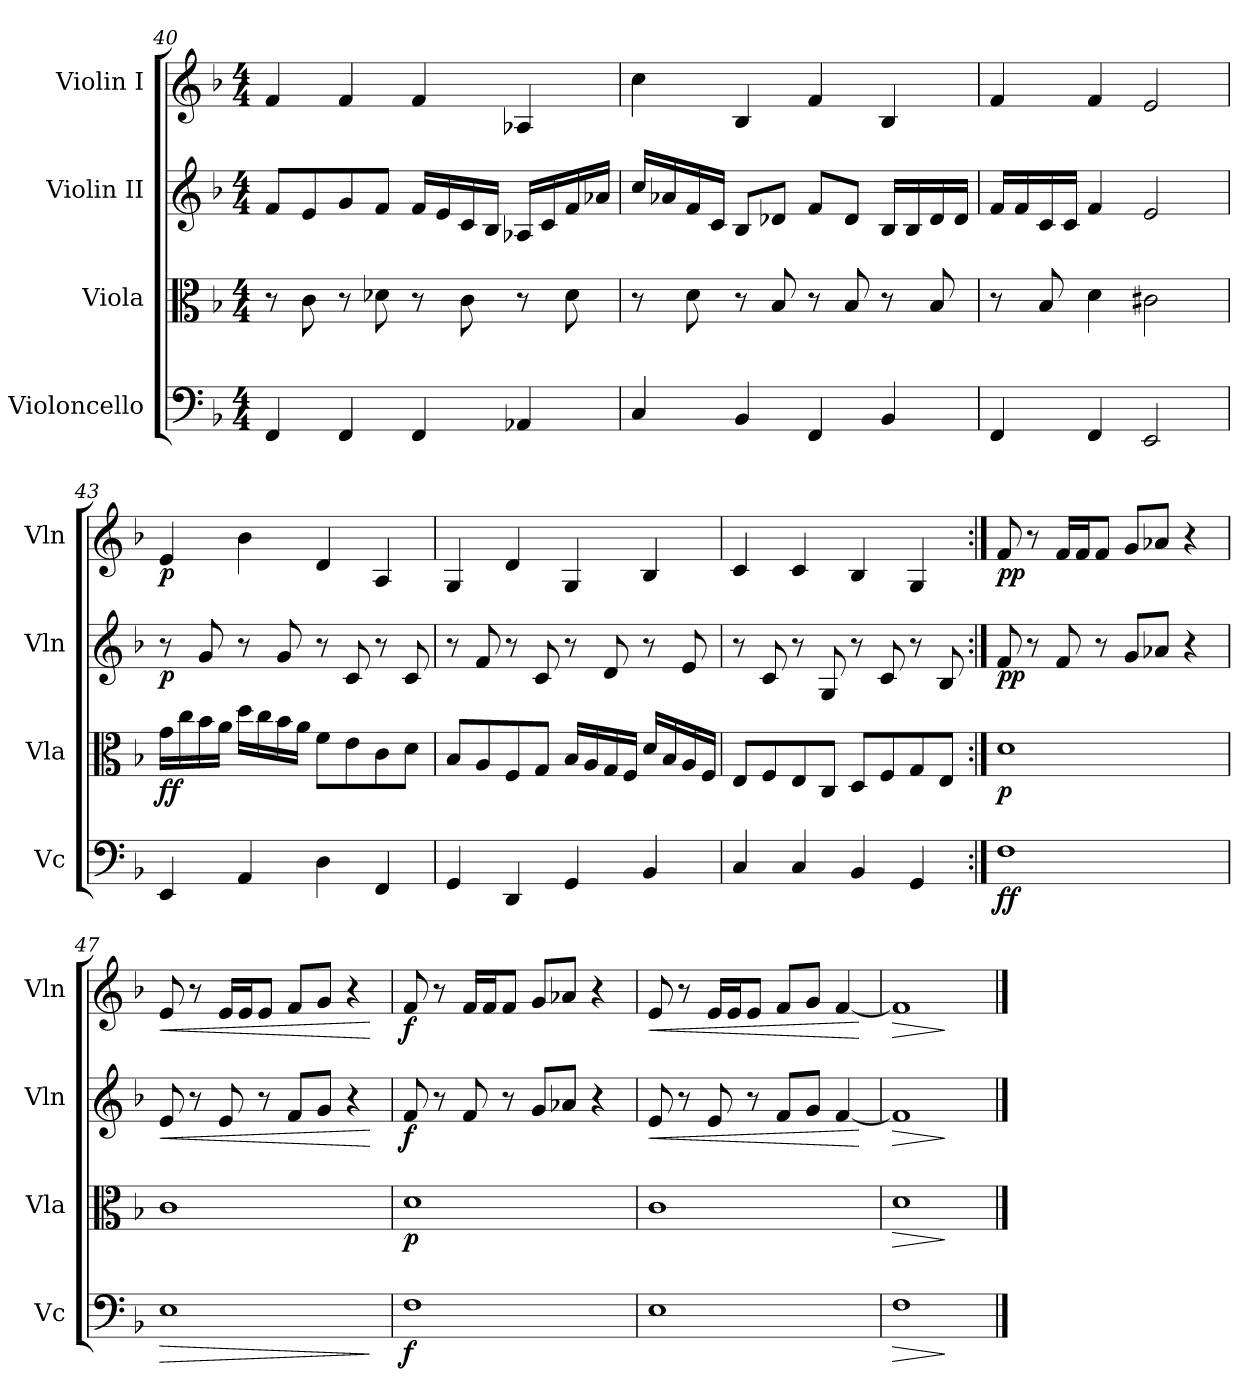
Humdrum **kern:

**kern	**dynam	**kern	**dynam	**kern	**dynam	**kern	**dynam
*part4	*part4	*part3	*part3	*part2	*part2	*part1	*part1
*staff4	*staff4	*staff3	*staff3	*staff2	*staff2	*staff1	*staff1
*I"Violoncello	*	*I"Viola	*	*I"Violin II	*	*I"Violin I	*
*I'Vc	*	*I'Vla	*	*I'Vln	*	*I'Vln	*
*clefF4	*	*clefC3	*	*clefG2	*	*clefG2	*
*k[b-]	*	*k[b-]	*	*k[b-]	*	*k[b-]	*
*M4/4	*	*M4/4	*	*M4/4	*	*M4/4	*
=40	=40	=40	=40	=40	=40	=40	=40
4FF/	.	8r	.	8f/L	.	4f/	.
.	.	8c\	.	8e/	.	.	.
4FF/	.	8r	.	8g/	.	4f/	.
.	.	8d-X\	.	8f/J	.	.	.
4FF/	.	8r	.	16f/LL	.	4f/	.
.	.	.	.	16e/	.	.	.
.	.	8c\	.	16c/	.	.	.
.	.	.	.	16B-/JJ	.	.	.
4AA-X/	.	8r	.	16A-X/LL	.	4A-X/	.
.	.	.	.	16c/	.	.	.
.	.	8d-\	.	16f/	.	.	.
.	.	.	.	16a-X/JJ	.	.	.
=41	=41	=41	=41	=41	=41	=41	=41
4C/	.	8r	.	16cc/LL	.	4cc\	.
.	.	.	.	16a-X/	.	.	.
.	.	8d\	.	16f/	.	.	.
.	.	.	.	16c/JJ	.	.	.
4BB-/	.	8r	.	8B-/L	.	4B-/	.
.	.	8B-/	.	8d-X/J	.	.	.
4FF/	.	8r	.	8f/L	.	4f/	.
.	.	8B-/	.	8d-/J	.	.	.
4BB-/	.	8r	.	16B-/LL	.	4B-/	.
.	.	.	.	16B-/	.	.	.
.	.	8B-/	.	16d-/	.	.	.
.	.	.	.	16d-/JJ	.	.	.
!!LO:LB:g=z
=42	=42	=42	=42	=42	=42	=42	=42
4FF/	.	8r	.	16f/LL	.	4f/	.
.	.	.	.	16f/	.	.	.
.	.	8B-/	.	16c/	.	.	.
.	.	.	.	16c/JJ	.	.	.
4FF/	.	4d\	.	4f/	.	4f/	.
2EE/	.	2c#X\	.	2e/	.	2e/	.
=43	=43	=43	=43	=43	=43	=43	=43
!	!	!	!LO:DY:b	!	!LO:DY:b	!	!LO:DY:b
4EE/	.	16g\LL	ff	8r	p	4e/	p
.	.	16cc\	.	.	.	.	.
.	.	16b-\	.	8g/	.	.	.
.	.	16a\JJ	.	.	.	.	.
4AA/	.	16dd\LL	.	8r	.	4b-\	.
.	.	16cc\	.	.	.	.	.
.	.	16b-\	.	8g/	.	.	.
.	.	16a\JJ	.	.	.	.	.
4D\	.	8f\L	.	8r	.	4d/	.
.	.	8e\	.	8c/	.	.	.
4FF/	.	8c\	.	8r	.	4A/	.
.	.	8d\J	.	8c/	.	.	.
=44	=44	=44	=44	=44	=44	=44	=44
4GG/	.	8B-/L	.	8r	.	4G/	.
.	.	8A/	.	8f/	.	.	.
4DD/	.	8F/	.	8r	.	4d/	.
.	.	8G/J	.	8c/	.	.	.
4GG/	.	16B-/LL	.	8r	.	4G/	.
.	.	16A/	.	.	.	.	.
.	.	16G/	.	8d/	.	.	.
.	.	16F/JJ	.	.	.	.	.
4BB-/	.	16d/LL	.	8r	.	4B-/	.
.	.	16B-/	.	.	.	.	.
.	.	16A/	.	8e/	.	.	.
.	.	16F/JJ	.	.	.	.	.
!!LO:LB:g=z
=45	=45	=45	=45	=45	=45	=45	=45
4C/	.	8E/L	.	8r	.	4c/	.
.	.	8F/	.	8c/	.	.	.
4C/	.	8E/	.	8r	.	4c/	.
.	.	8C/J	.	8G/	.	.	.
4BB-/	.	8D/L	.	8r	.	4B-/	.
.	.	8F/	.	8c/	.	.	.
4GG/	.	8G/	.	8r	.	4G/	.
.	.	8E/J	.	8B-/	.	.	.
=46:|!	=46:|!	=46:|!	=46:|!	=46:|!	=46:|!	=46:|!	=46:|!
!	!LO:DY:b	!	!LO:DY:b	!	!LO:DY:b	!	!LO:DY:b
1F	ff	1d	p	8f/	pp	8f/	pp
.	.	.	.	8r	.	8r	.
.	.	.	.	8f/	.	16f/LL	.
.	.	.	.	.	.	16f/J	.
.	.	.	.	8r	.	8f/J	.
.	.	.	.	8g/L	.	8g/L	.
.	.	.	.	8a-X/J	.	8a-X/J	.
.	.	.	.	4r	.	4r	.
=47	=47	=47	=47	=47	=47	=47	=47
!	!LO:HP:b	!	!	!	!LO:HP:b	!	!LO:HP:b
1E	>	1c	.	8e/	<	8e/	<
.	.	.	.	8r	.	8r	.
.	.	.	.	8e/	.	16e/LL	.
.	.	.	.	.	.	16e/J	.
.	.	.	.	8r	.	8e/J	.
.	.	.	.	8f/L	.	8f/L	.
.	.	.	.	8g/J	.	8g/J	.
.	.	.	.	4r	.	4r	.
.	]	.	.	.	[	.	[
=48	=48	=48	=48	=48	=48	=48	=48
!	!LO:DY:b	!	!LO:DY:b	!	!LO:DY:b	!	!LO:DY:b
1F	f	1d	p	8f/	f	8f/	f
.	.	.	.	8r	.	8r	.
.	.	.	.	8f/	.	16f/LL	.
.	.	.	.	.	.	16f/J	.
.	.	.	.	8r	.	8f/J	.
.	.	.	.	8g/L	.	8g/L	.
.	.	.	.	8a-X/J	.	8a-X/J	.
.	.	.	.	4r	.	4r	.
!!LO:PB:g=z
=49	=49	=49	=49	=49	=49	=49	=49
!	!	!	!	!	!LO:HP:b	!	!LO:HP:b
1E	.	1c	.	8e/	<	8e/	<
.	.	.	.	8r	.	8r	.
.	.	.	.	8e/	.	16e/LL	.
.	.	.	.	.	.	16e/J	.
.	.	.	.	8r	.	8e/J	.
.	.	.	.	8f/L	.	8f/L	.
.	.	.	.	8g/J	.	8g/J	.
.	.	.	.	[4f/	.	[4f/	.
.	.	.	.	.	[	.	[
=50	=50	=50	=50	=50	=50	=50	=50
!	!LO:HP:b	!	!LO:HP:b	!	!LO:HP:b	!	!LO:HP:b
1F	>	1d	>	1f]	>	1f]	>
.	]	.	]	.	]	.	]
==	==	==	==	==	==	==	==
*-	*-	*-	*-	*-	*-	*-	*-
